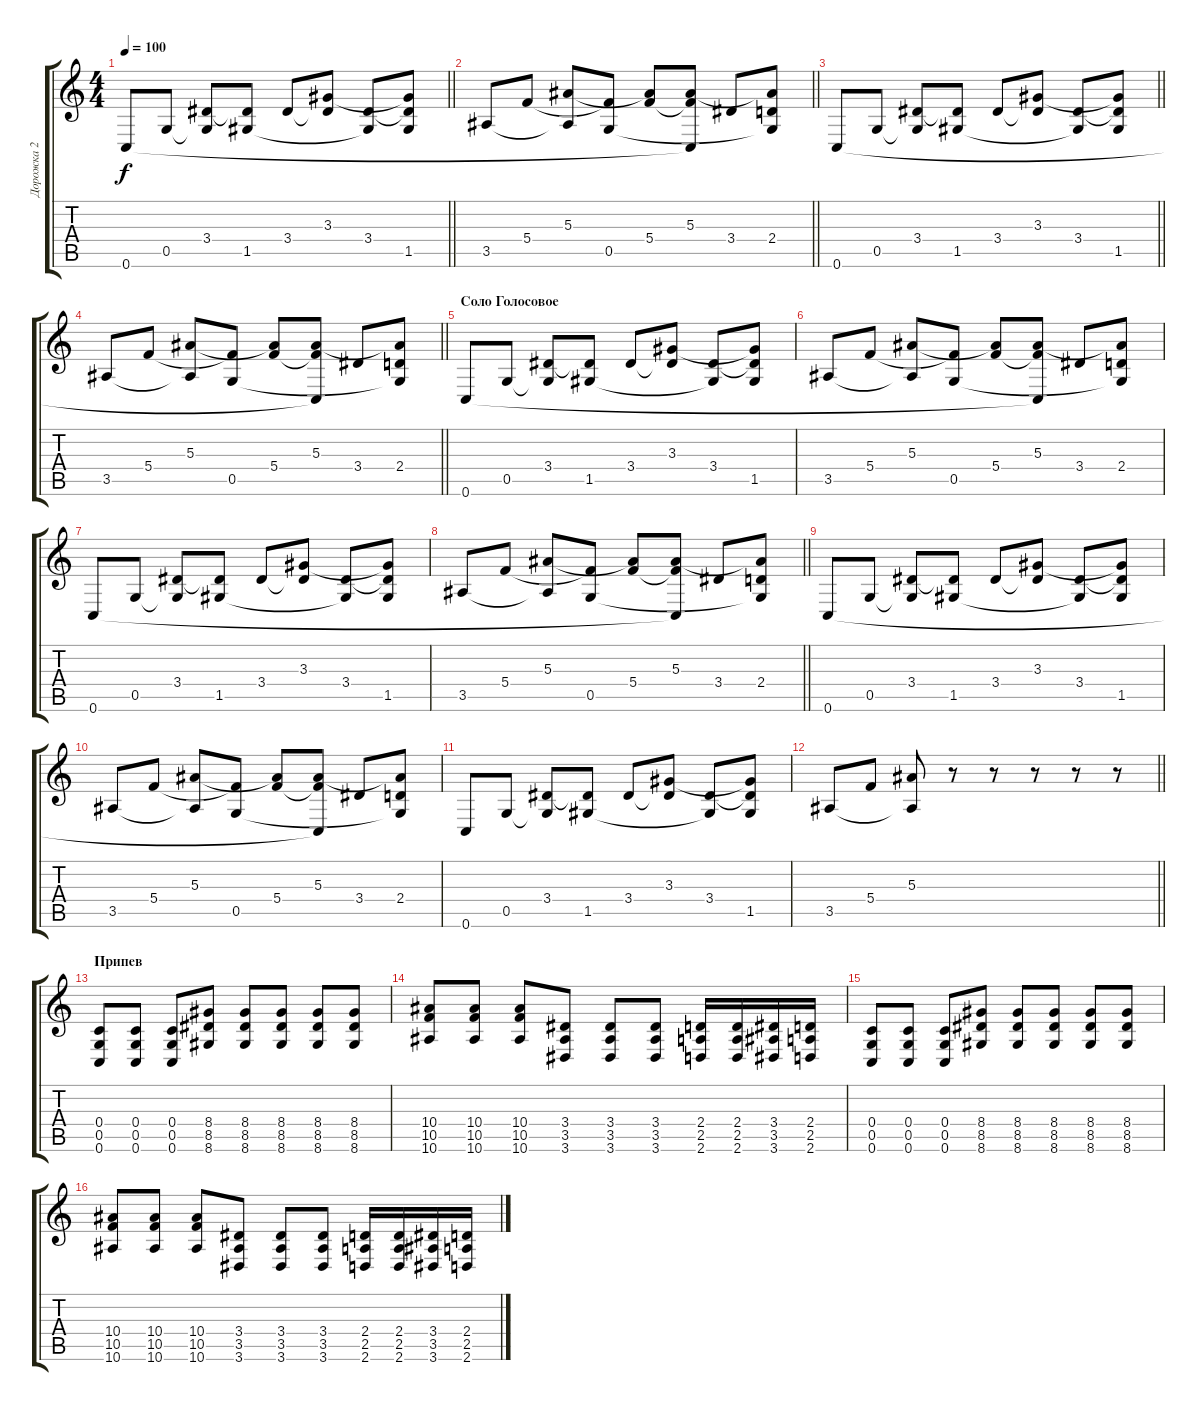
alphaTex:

\track ("Дорожка 2" "Дорожка 2") {instrument distortionguitar}
\staff {score tabs}
\tuning (D4 A3 F3 C3 G2 C2) {hide}
\ts (4 4)
\tempo 100
\clef g2
\barLineRight lightlight
\ks c
0.6.8{dy f} 0.5.8 (3.4 0.5{t}).8 (3.4{t} 1.5).8 3.4.8 (3.3 3.4{t}).8 (3.4 1.5{t}).8 (3.3{t} 3.4{t} 1.5).8 |
\barLineRight lightlight
3.5.8 5.4.8 (5.3 3.5{t}).8 (5.4{t} 0.5).8 (5.3{t} 5.4).8 (5.3 5.4{t} 0.6{t}).8 3.4.8 (5.3{t} 2.4 0.5{t}).8 |
\barLineRight lightlight
0.6.8 0.5.8 (3.4 0.5{t}).8 (3.4{t} 1.5).8 3.4.8 (3.3 3.4{t}).8 (3.4 1.5{t}).8 (3.3{t} 3.4{t} 1.5).8 |
\barLineRight lightlight
3.5.8 5.4.8 (5.3 3.5{t}).8 (5.4{t} 0.5).8 (5.3{t} 5.4).8 (5.3 5.4{t} 0.6{t}).8 3.4.8 (5.3{t} 2.4 0.5{t}).8 |
\section ("" "Соло Голосовое")
0.6.8 0.5.8 (3.4 0.5{t}).8 (3.4{t} 1.5).8 3.4.8 (3.3 3.4{t}).8 (3.4 1.5{t}).8 (3.3{t} 3.4{t} 1.5).8 |
3.5.8 5.4.8 (5.3 3.5{t}).8 (5.4{t} 0.5).8 (5.3{t} 5.4).8 (5.3 5.4{t} 0.6{t}).8 3.4.8 (5.3{t} 2.4 0.5{t}).8 |
0.6.8 0.5.8 (3.4 0.5{t}).8 (3.4{t} 1.5).8 3.4.8 (3.3 3.4{t}).8 (3.4 1.5{t}).8 (3.3{t} 3.4{t} 1.5).8 |
\barLineRight lightlight
3.5.8 5.4.8 (5.3 3.5{t}).8 (5.4{t} 0.5).8 (5.3{t} 5.4).8 (5.3 5.4{t} 0.6{t}).8 3.4.8 (5.3{t} 2.4 0.5{t}).8 |
0.6.8 0.5.8 (3.4 0.5{t}).8 (3.4{t} 1.5).8 3.4.8 (3.3 3.4{t}).8 (3.4 1.5{t}).8 (3.3{t} 3.4{t} 1.5).8 |
3.5.8 5.4.8 (5.3 3.5{t}).8 (5.4{t} 0.5).8 (5.3{t} 5.4).8 (5.3 5.4{t} 0.6{t}).8 3.4.8 (5.3{t} 2.4 0.5{t}).8 |
0.6.8 0.5.8 (3.4 0.5{t}).8 (3.4{t} 1.5).8 3.4.8 (3.3 3.4{t}).8 (3.4 1.5{t}).8 (3.3{t} 3.4{t} 1.5).8 |
\barLineRight lightlight
3.5.8 5.4.8 (5.3 3.5{t}).8 r.8 r.8 r.8 r.8 r.8 |
\section ("" "Припев")
(0.4 0.5 0.6).8{instrument distortionguitar} (0.4 0.5 0.6).8 (0.4 0.5 0.6).8 (8.4 8.5 8.6).8 (8.4 8.5 8.6).8 (8.4 8.5 8.6).8 (8.4 8.5 8.6).8 (8.4 8.5 8.6).8 |
(10.4 10.5 10.6).8 (10.4 10.5 10.6).8 (10.4 10.5 10.6).8 (3.4 3.5 3.6).8 (3.4 3.5 3.6).8 (3.4 3.5 3.6).8 (2.4 2.5 2.6).16 (2.4 2.5 2.6).16 (3.4 3.5 3.6).16 (2.4 2.5 2.6).16 |
(0.4 0.5 0.6).8 (0.4 0.5 0.6).8 (0.4 0.5 0.6).8 (8.4 8.5 8.6).8 (8.4 8.5 8.6).8 (8.4 8.5 8.6).8 (8.4 8.5 8.6).8 (8.4 8.5 8.6).8 |
(10.4 10.5 10.6).8 (10.4 10.5 10.6).8 (10.4 10.5 10.6).8 (3.4 3.5 3.6).8 (3.4 3.5 3.6).8 (3.4 3.5 3.6).8 (2.4 2.5 2.6).16 (2.4 2.5 2.6).16 (3.4 3.5 3.6).16 (2.4 2.5 2.6).16
